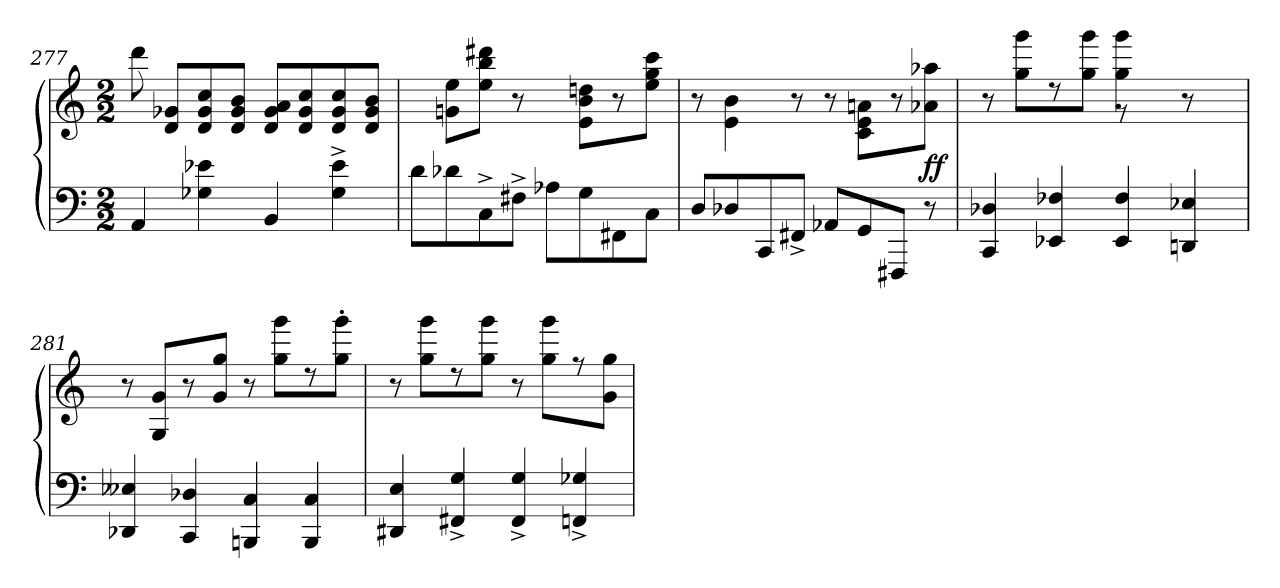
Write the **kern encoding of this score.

**kern	**kern	**dynam
*part1	*part1	*part1
*staff2	*staff1	*staff1/2
*clefF4	*clefG2	*
*k[]	*k[]	*
*M2/2	*M2/2	*
=277	=277	=277
4AA/	8ddd\	.
.	8g-X/ 8d/L	.
4e-X\ 4G-X\	8cc/ 8g-/ 8d/	.
.	8b/ 8g-/ 8d/J	.
4BB/	8a/ 8g-/ 8d/L	.
.	8cc/ 8g-/ 8d/	.
4e-\^ 4G-\^	8cc/ 8g-/ 8d/	.
.	8b/ 8g-/ 8d/J	.
=278	=278	=278
8d\L	8ryy	.
8d-X\	8ee\ 8gn\L	.
8C^\	8ddd#X\ 8bb\ 8ee\J	.
8F#X^\J	8r	.
8A-X\L	8ryy	.
8G\	8ddn\ 8b\ 8e\L	.
8FF#X\	8r	.
8C\J	8ccc\ 8gg\ 8ee\J	.
!!LO:LB:g=z
=279	=279	=279
8D/L	8r	.
8D-X/	4b\ 4e\	.
8CC/	.	.
8FF#X^/J	8r	.
8AA-X/L	8r	.
8GG/	8an\ 8e\ 8c\L	.
8FFF#X/J	8r	.
!	!	!LO:DY:b
8r	8aa-X\ 8a-X\J	ff
=280	=280	=280
*	*^	*
4D-X/ 4CC/	2ryy	8r	.
.	.	8ggg\ 8gg\L	.
4F-X/ 4EE-X/	.	8rdd	.
.	.	8ggg\ 8gg\J	.
4F-/ 4EE-/	4ggg\ 4gg\	8r	.
.	.	8ryy	.
4E-X/ 4DDn/	8r	4ryy	.
.	8ryy	.	.
*	*v	*v	*
!!LO:LB:g=z
=281	=281	=281
4E--X/ 4DD-X/	8r	.
.	8g/ 8G/L	.
4D-X/ 4CC/	8r	.
.	8gg/ 8g/J	.
4C/ 4BBBn/	8r	.
.	8ggg\ 8gg\L	.
4C/ 4BBB/	8rdd	.
.	8ggg\' 8gg\'J	.
=282	=282	=282
4E/ 4DD#X/	8r	.
.	8ggg\ 8gg\L	.
4G/^ 4FF#X/^	8rdd	.
.	8ggg\ 8gg\J	.
4G/^ 4FF#/^	8r	.
.	8ggg\ 8gg\L	.
4G-X/^ 4FFn/^	8r	.
.	8gg\ 8g\J	.
=	=	=
*-	*-	*-
